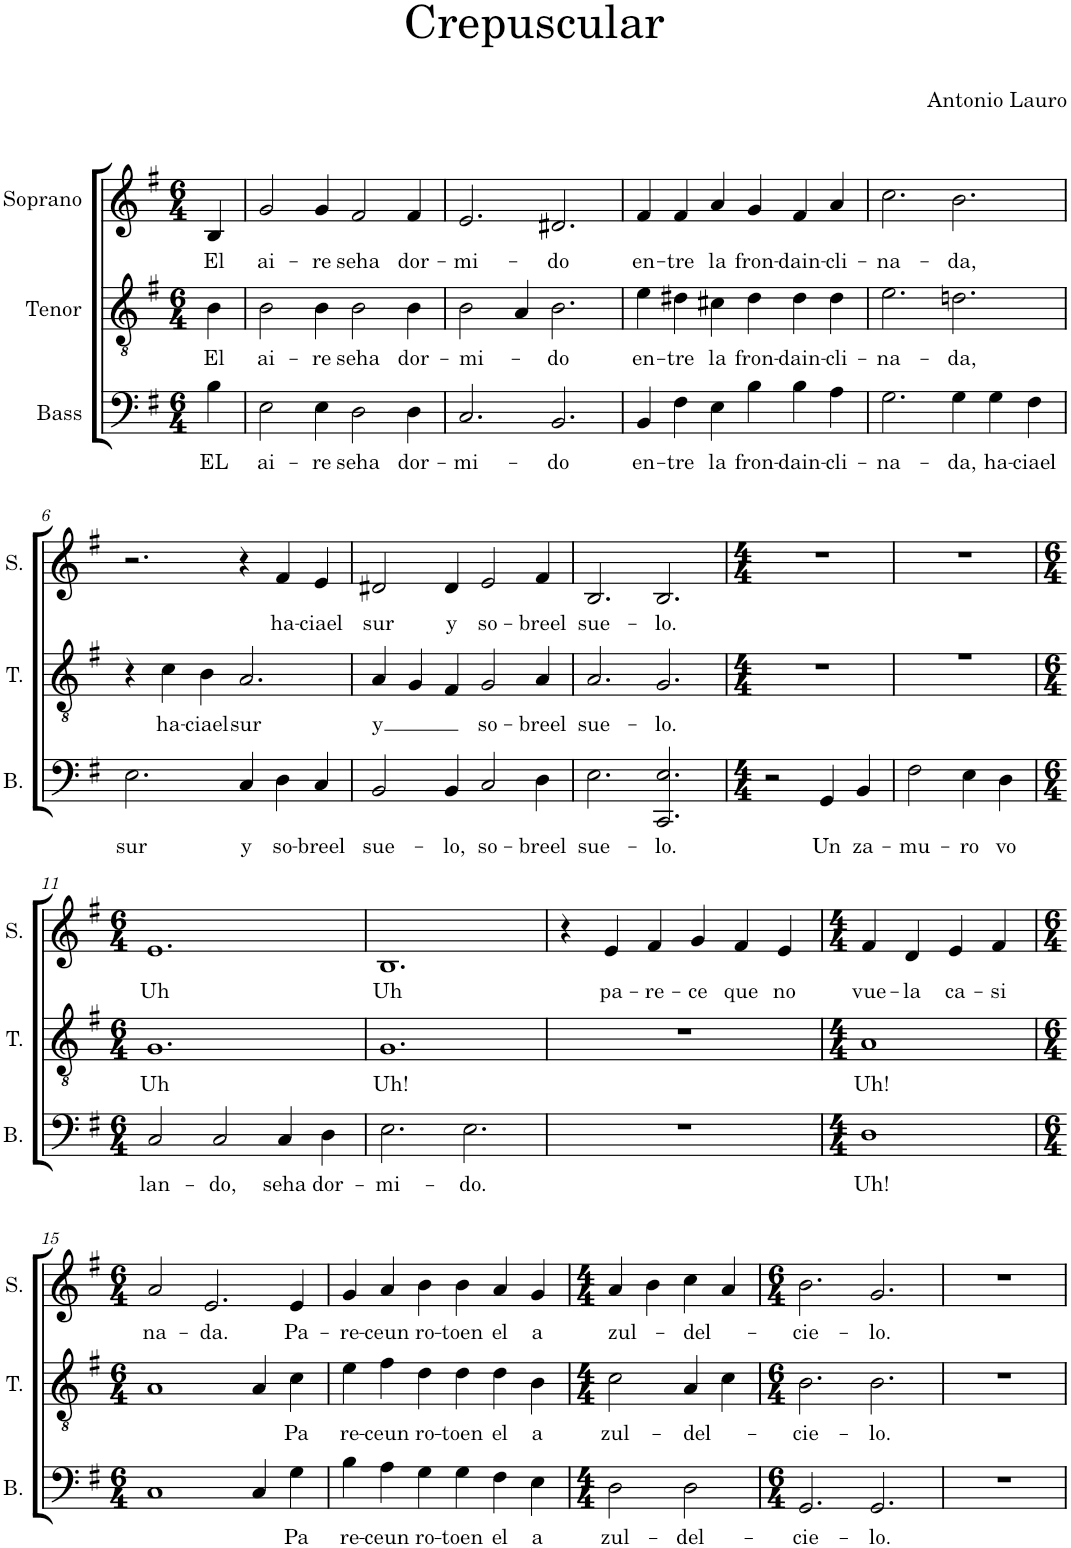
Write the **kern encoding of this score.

**kern	**text	**kern	**text	**kern	**text
*part3	*part3	*part2	*part2	*part1	*part1
*staff3	*staff3	*staff2	*staff2	*staff1	*staff1
*I"Bass	*	*I"Tenor	*	*I"Soprano	*
*I'B.	*	*I'T.	*	*I'S.	*
*clefF4	*	*clefGv2	*	*clefG2	*
*k[f#]	*	*k[f#]	*	*k[f#]	*
*M6/4	*	*M6/4	*	*M6/4	*
=1	=1	=1	=1	=1	=1
!	!LO:LY:b	!	!LO:LY:b	!	!LO:LY:b
4B\	EL	4B\	El	4B/	El
=2	=2	=2	=2	=2	=2
!	!LO:LY:b	!	!LO:LY:b	!	!LO:LY:b
2E\	ai-	2B\	ai-	2g/	ai-
!	!LO:LY:b	!	!LO:LY:b	!	!LO:LY:b
4E\	-re	4B\	-re	4g/	-re
!	!LO:LY:b	!	!LO:LY:b	!	!LO:LY:b
2D\	seha	2B\	seha	2f#/	seha
!	!LO:LY:b	!	!LO:LY:b	!	!LO:LY:b
4D\	dor-	4B\	dor-	4f#/	dor-
=3	=3	=3	=3	=3	=3
!	!LO:LY:b	!	!LO:LY:b	!	!LO:LY:b
2.C/	-mi-	2B\	-mi-	2.e/	-mi-
.	.	4A/	.	.	.
!	!LO:LY:b	!	!LO:LY:b	!	!LO:LY:b
2.BB/	-do	2.B\	-do	2.d#X/	-do
=4	=4	=4	=4	=4	=4
!	!LO:LY:b	!	!LO:LY:b	!	!LO:LY:b
4BB/	en-	4e\	en-	4f#/	en-
!	!LO:LY:b	!	!LO:LY:b	!	!LO:LY:b
4F#\	-tre	4d#X\	-tre	4f#/	-tre
!	!LO:LY:b	!	!LO:LY:b	!	!LO:LY:b
4E\	la	4c#X\	la	4a/	la
!	!LO:LY:b	!	!LO:LY:b	!	!LO:LY:b
4B\	fron-	4d#\	fron-	4g/	fron-
!	!LO:LY:b	!	!LO:LY:b	!	!LO:LY:b
4B\	-dain-	4d#\	-dain-	4f#/	-dain-
!	!LO:LY:b	!	!LO:LY:b	!	!LO:LY:b
4A\	-cli-	4d#\	-cli-	4a/	-cli-
=5	=5	=5	=5	=5	=5
!	!LO:LY:b	!	!LO:LY:b	!	!LO:LY:b
2.G\	-na-	2.e\	-na-	2.cc\	-na-
!	!LO:LY:b	!	!LO:LY:b	!	!LO:LY:b
4G\	-da,	2.dn\	-da,	2.b\	-da,
!	!LO:LY:b	!	!	!	!
4G\	ha-	.	.	.	.
!	!LO:LY:b	!	!	!	!
4F#\	-ciael	.	.	.	.
!!LO:LB:g=z
=6	=6	=6	=6	=6	=6
!	!LO:LY:b	!	!	!	!
2.E\	sur	4r	.	2.r	.
!	!	!	!LO:LY:b	!	!
.	.	4c\	ha-	.	.
!	!	!	!LO:LY:b	!	!
.	.	4B\	-ciael	.	.
!	!LO:LY:b	!	!LO:LY:b	!	!
4C/	y	2.A/	sur	4r	.
!	!LO:LY:b	!	!	!	!LO:LY:b
4D\	so-	.	.	4f#/	ha-
!	!LO:LY:b	!	!	!	!LO:LY:b
4C/	-breel	.	.	4e/	-ciael
=7	=7	=7	=7	=7	=7
!	!LO:LY:b	!	!LO:LY:b	!	!LO:LY:b
2BB/	sue-	4A/	y	2d#X/	sur
.	.	4G/	.	.	.
!	!LO:LY:b	!	!	!	!LO:LY:b
4BB/	-lo,	4F#/	.	4d#/	y
!	!LO:LY:b	!	!LO:LY:b	!	!LO:LY:b
2C/	so-	2G/	so-	2e/	so-
!	!LO:LY:b	!	!LO:LY:b	!	!LO:LY:b
4D\	-breel	4A/	-breel	4f#/	-breel
=8	=8	=8	=8	=8	=8
!	!LO:LY:b	!	!LO:LY:b	!	!LO:LY:b
2.E\	sue-	2.A/	sue-	2.B/	sue-
!	!LO:LY:b	!	!LO:LY:b	!	!LO:LY:b
2.CC/ 2.E/	-lo.	2.G/	-lo.	2.B/	-lo.
=9	=9	=9	=9	=9	=9
*M4/4	*	*M4/4	*	*M4/4	*
2r	.	1r	.	1r	.
!	!LO:LY:b	!	!	!	!
4GG/	Un	.	.	.	.
!	!LO:LY:b	!	!	!	!
4BB/	za-	.	.	.	.
=10	=10	=10	=10	=10	=10
!	!LO:LY:b	!	!	!	!
2F#\	-mu-	1rd	.	1r	.
!	!LO:LY:b	!	!	!	!
4E\	-ro	.	.	.	.
!	!LO:LY:b	!	!	!	!
4D\	vo	.	.	.	.
!!LO:LB:g=z
=11	=11	=11	=11	=11	=11
*M6/4	*	*M6/4	*	*M6/4	*
!	!LO:LY:b	!	!LO:LY:b	!	!LO:LY:b
2C/	lan-	1.G	Uh	1.e	Uh
!	!LO:LY:b	!	!	!	!
2C/	-do,	.	.	.	.
!	!LO:LY:b	!	!	!	!
4C/	seha	.	.	.	.
!	!LO:LY:b	!	!	!	!
4D\	dor-	.	.	.	.
=12	=12	=12	=12	=12	=12
!	!LO:LY:b	!	!LO:LY:b	!	!LO:LY:b
2.E\	-mi-	1.G	Uh!	1.B	Uh
!	!LO:LY:b	!	!	!	!
2.E\	-do.	.	.	.	.
=13	=13	=13	=13	=13	=13
1.r	.	1.r	.	4r	.
!	!	!	!	!	!LO:LY:b
.	.	.	.	4e/	pa-
!	!	!	!	!	!LO:LY:b
.	.	.	.	4f#/	-re-
!	!	!	!	!	!LO:LY:b
.	.	.	.	4g/	-ce
!	!	!	!	!	!LO:LY:b
.	.	.	.	4f#/	que
!	!	!	!	!	!LO:LY:b
.	.	.	.	4e/	no
=14	=14	=14	=14	=14	=14
*M4/4	*	*M4/4	*	*M4/4	*
!	!LO:LY:b	!	!LO:LY:b	!	!LO:LY:b
1D	Uh!	1A	Uh!	4f#/	vue-
!	!	!	!	!	!LO:LY:b
.	.	.	.	4d/	-la
!	!	!	!	!	!LO:LY:b
.	.	.	.	4e/	ca-
!	!	!	!	!	!LO:LY:b
.	.	.	.	4f#/	-si
!!LO:LB:g=z
=15	=15	=15	=15	=15	=15
*M6/4	*	*M6/4	*	*M6/4	*
!	!	!	!	!	!LO:LY:b
1C	.	1A	.	2a/	na-
!	!	!	!	!	!LO:LY:b
.	.	.	.	2.e/	-da.
4C/	.	4A/	.	.	.
!	!LO:LY:b	!	!LO:LY:b	!	!LO:LY:b
4G\	Pa	4c\	Pa	4e/	Pa-
=16	=16	=16	=16	=16	=16
!	!LO:LY:b	!	!LO:LY:b	!	!LO:LY:b
4B\	-re-	4e\	-re-	4g/	-re-
!	!LO:LY:b	!	!LO:LY:b	!	!LO:LY:b
4A\	-ceun	4f#\	-ceun	4a/	-ceun
!	!LO:LY:b	!	!LO:LY:b	!	!LO:LY:b
4G\	ro-	4d\	ro-	4b\	ro-
!	!LO:LY:b	!	!LO:LY:b	!	!LO:LY:b
4G\	-toen	4d\	-toen	4b\	-toen
!	!LO:LY:b	!	!LO:LY:b	!	!LO:LY:b
4F#\	el	4d\	el	4a/	el
!	!LO:LY:b	!	!LO:LY:b	!	!LO:LY:b
4E\	a	4B\	a	4g/	a
=17	=17	=17	=17	=17	=17
*M4/4	*	*M4/4	*	*M4/4	*
!	!LO:LY:b	!	!LO:LY:b	!	!LO:LY:b
2D\	zul-	2c\	zul-	4a/	zul-
.	.	.	.	4b\	.
!	!LO:LY:b	!	!LO:LY:b	!	!LO:LY:b
2D\	-del-	4A/	-del-	4cc\	-del-
.	.	4c\	.	4a/	.
=18	=18	=18	=18	=18	=18
*M6/4	*	*M6/4	*	*M6/4	*
!	!LO:LY:b	!	!LO:LY:b	!	!LO:LY:b
2.GG/	-cie-	2.B\	-cie-	2.b\	-cie-
!	!LO:LY:b	!	!LO:LY:b	!	!LO:LY:b
2.GG/	-lo.	2.B\	-lo.	2.g/	-lo.
=19	=19	=19	=19	=19	=19
1.r	.	1.r	.	1.r	.
=	=	=	=	=	=
*-	*-	*-	*-	*-	*-
